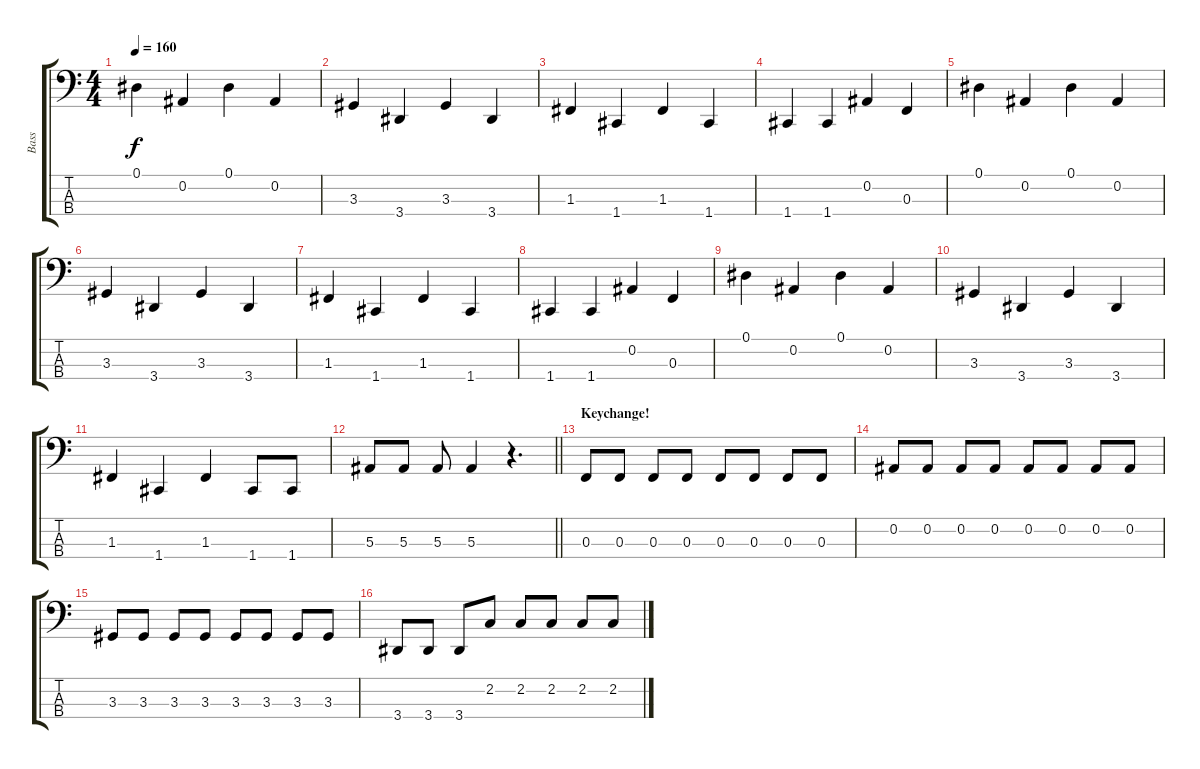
\track ("Bass" "Bass") {instrument electricbasspick}
\staff {score tabs}
\tuning (Eb2 Bb1 F1 C1) {hide}
\ts (4 4)
\tempo 160
\clef f4
\ks c
0.1.4{dy f} 0.2.4 0.1.4 0.2.4 |
3.3.4 3.4.4 3.3.4 3.4.4 |
1.3.4 1.4.4 1.3.4 1.4.4 |
1.4.4 1.4.4 0.2.4 0.3.4 |
0.1.4 0.2.4 0.1.4 0.2.4 |
3.3.4 3.4.4 3.3.4 3.4.4 |
1.3.4 1.4.4 1.3.4 1.4.4 |
1.4.4 1.4.4 0.2.4 0.3.4 |
0.1.4 0.2.4 0.1.4 0.2.4 |
3.3.4 3.4.4 3.3.4 3.4.4 |
1.3.4 1.4.4 1.3.4 1.4.8 1.4.8 |
\barLineRight lightlight
5.3.8 5.3.8 5.3.8 5.3.4 r.4{d} |
\section ("" "Keychange!")
0.3.8 0.3.8 0.3.8 0.3.8 0.3.8 0.3.8 0.3.8 0.3.8 |
0.2.8 0.2.8 0.2.8 0.2.8 0.2.8 0.2.8 0.2.8 0.2.8 |
3.3.8 3.3.8 3.3.8 3.3.8 3.3.8 3.3.8 3.3.8 3.3.8 |
3.4.8 3.4.8 3.4.8 2.2.8 2.2.8 2.2.8 2.2.8 2.2.8
